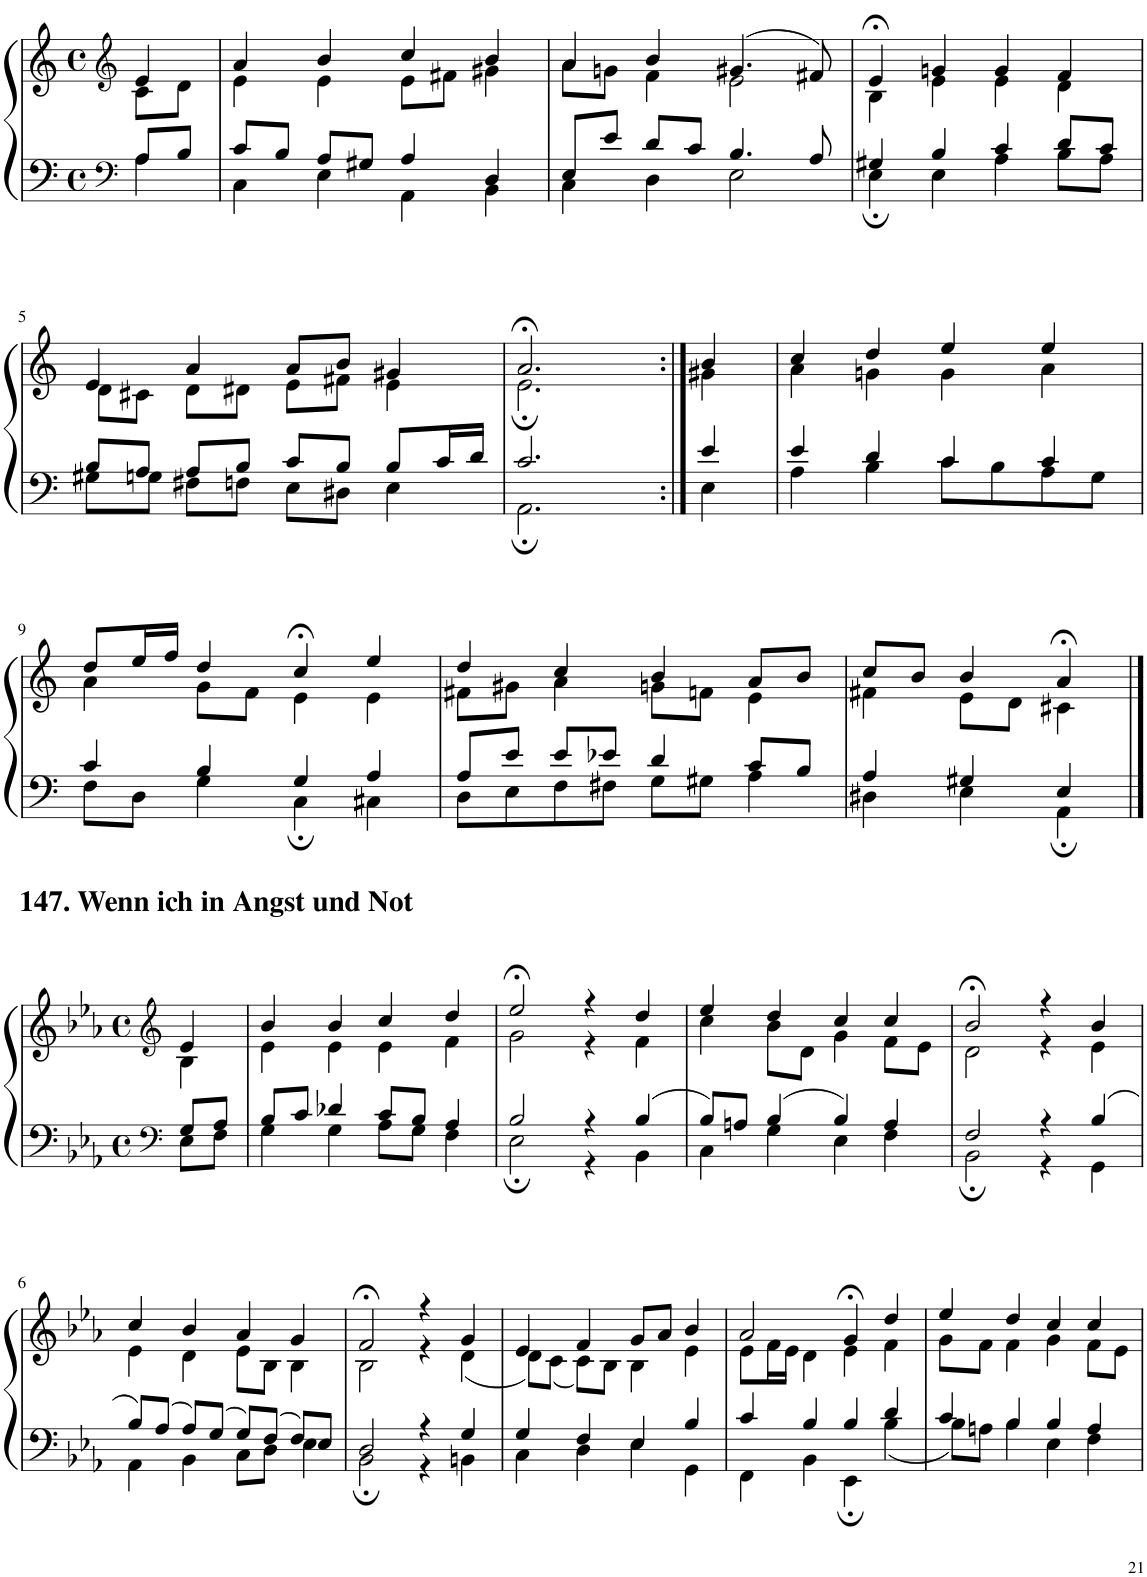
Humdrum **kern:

**kern	**kern
*part1	*part1
*staff2	*staff1
*I"Piano	*
*I'Pno	*
!!LO:PB:g=z
*clefF4	*clefG2
*k[]	*k[]
*M4/4	*M4/4
*met(c)	*met(c)
=1	=1
*^	*^
8A/L	4A\	4e/	8c\L
8B/J	.	.	8d\J
=2	=2	=2	=2
8c/L	4C\	4a/	4e\
8B/J	.	.	.
8A/L	4E\	4b/	4e\
8G#X/J	.	.	.
4A/	4AA\	4cc/	8e\L
.	.	.	8f#X\J
4D/	4BB\	4b/	4g#X\
=3	=3	=3	=3
8E/L	4C\	4a/	8a\L
8e/J	.	.	8gn\J
8d/L	4D\	4b/	4f\
8c/J	.	.	.
4.B/	2E\	(4.g#X/	2e\
8A/	.	8f#X/)	.
=4	=4	=4	=4
4G#X/	4E;\	4e;</	4B\
4B/	4E\	4gn/	4e\
4c/	4A\	4g/	4e\
8d/L	8B\L	4f/	4d\
8c/J	8A\J	.	.
!!LO:LB:g=z	!!
=5	=5	=5	=5
8B/L	8G#X\L	4e/	8d\L
8A/J	8Gn\J	.	8c#X\J
8A/L	8F#X\L	4a/	8d\L
8B/J	8Fn\J	.	8d#X\J
8c/L	8E\L	8a/L	8e\L
8B/J	8D#X\J	8b/J	8f#X\J
8B/L	4E\	4g#X/	4e\
16c/L	.	.	.
16d/JJ	.	.	.
=6	=6	=6	=6
2.c/	2.AA;\	2.a;</	2.e;\
=7:|!	=7:|!	=7:|!	=7:|!
4e/	4E\	4b/	4g#X\
=8	=8	=8	=8
4e/	4A\	4cc/	4a\
4d/	4B\	4dd/	4gn\
4c/	8c\L	4ee/	4g\
.	8B\	.	.
4c/	8A\	4ee/	4a\
.	8G\J	.	.
!!LO:LB:g=z	!!
=9	=9	=9	=9
4c/	8F\L	8dd/L	4a\
.	8D\J	16ee/L	.
.	.	16ff/JJ	.
4B/	4G\	4dd/	8g\L
.	.	.	8f\J
4G/	4C;\	4cc;</	4e\
4A/	4C#X\	4ee/	4e\
=10	=10	=10	=10
8A/L	8D\L	4dd/	8f#X\L
8e/J	8E\	.	8g#X\J
8e/L	8F\	4cc/	4a\
8e-X/J	8F#X\J	.	.
4d/	8G\L	4b/	8gn\L
.	8G#X\J	.	8fn\J
8c/L	4A\	8a/L	4e\
8B/J	.	8b/J	.
=11	=11	=11	=11
4A/	4D#X\	8cc/L	4f#X\
.	.	8b/J	.
4G#X/	4E\	4b/	8e\L
.	.	.	8d\J
4E/	4AA;\	4a;</	4c#X\
!!LO:LB:g=z	!!
==1	==1	==1	==1
*clefF4	*	*clefG2	*
*k[b-e-a-]	*	*k[b-e-a-]	*
*M4/4	*	*M4/4	*
*met(c)	*	*met(c)	*
8G/L	8E-\L	4e-/	4B-\
8A-/J	8F\J	.	.
=2	=2	=2	=2
8B-/L	4G\	4b-/	4e-\
8c/J	.	.	.
4d-X/	4G\	4b-/	4e-\
8c/L	8A-\L	4cc/	4e-\
8B-/J	8G\J	.	.
4A-/	4F\	4dd/	4f\
=3	=3	=3	=3
2B-/	2E-;\	2ee-;</	2g\
4r	4r	4r	4r
4B-/	4BB-\	4dd/	4f\
=4	=4	=4	=4
8B-/L	4C\	4ee-/	4cc\
8An/J	.	.	.
4B-/	4G\	4dd/	8b-\L
.	.	.	8d\J
4B-/	4E-\	4cc/	4g\
4A/	4F\	4cc/	8f\L
.	.	.	8e-\J
=5	=5	=5	=5
2F/	2BB-;\	2b-;</	2d\
4r	4r	4r	4r
4B-/	4GG\	4b-/	4e-\
!!LO:LB:g=z	!!
=6	=6	=6	=6
8B-/L	4AA-\	4cc/	4e-\
8A-/J	.	.	.
8A-/L	4BB-\	4b-/	4d\
8G/J	.	.	.
8G/L	8C\L	4a-/	8e-\L
8F/J	8D\J	.	8B-\J
8F/L	4E-\	4g/	4B-\
8E-/J	.	.	.
=7	=7	=7	=7
2D/	2BB-;\	2f;</	2B-\
4r	4r	4r	4r
4G/	4BBn\	4g/	(4d\
=8	=8	=8	=8
4G/	4C\	4e-/	8d\L)
.	.	.	(8c\J
4F/	4D\	4f/	8c\L)
.	.	.	8B-\J
4E-/	4E-\	8g/L	4B-\
.	.	8a-/J	.
4B-/	4GG\	4b-/	4e-\
=9	=9	=9	=9
4c/	4FF\	2a-/	8e-\L
.	.	.	16f\L
.	.	.	16e-\JJ
4B-/	4BB-\	.	4d\
4B-/	4EE-;\	4g;</	4e-\
4d/	4B-\	4dd/	4f\
=10	=10	=10	=10
4c/	8B-\L	4ee-/	8g\L
.	8An\J	.	8f\J
4B-/	4B-\	4dd/	4f\
4B-/	4E-\	4cc/	4g\
4A/	4F\	4cc/	8f\L
.	.	.	8e-\J
*v	*v	*	*
*	*v	*v
=	=
*-	*-
